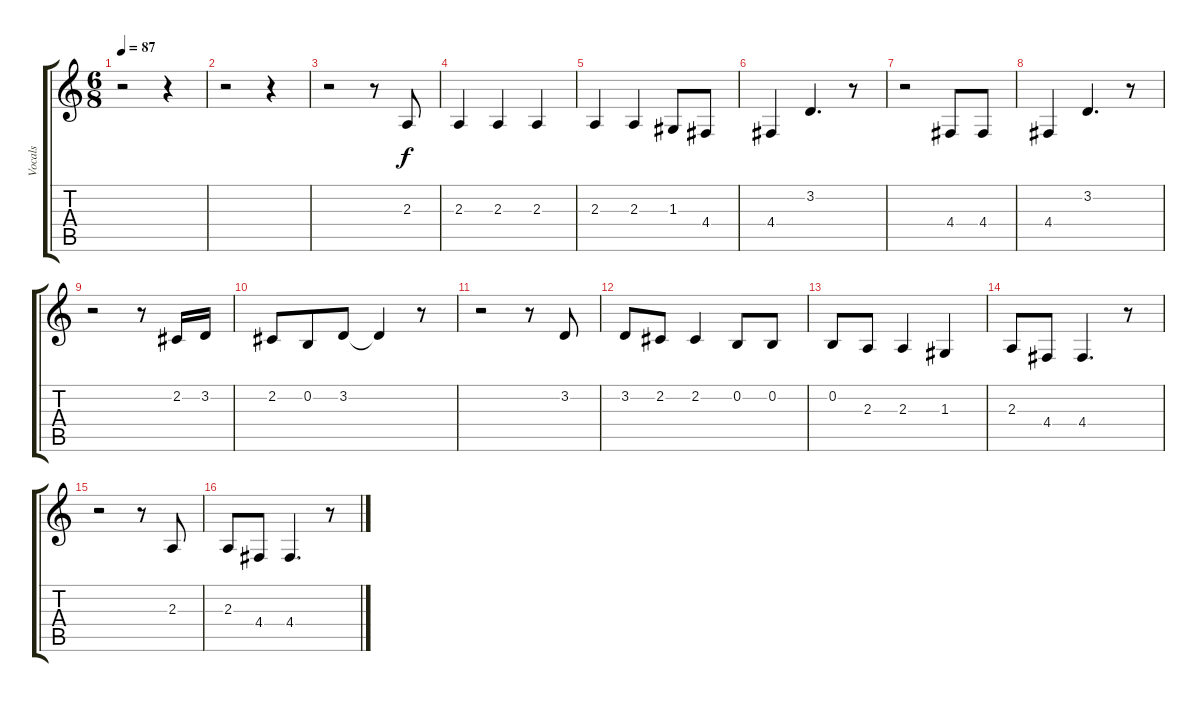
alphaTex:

\track ("Vocals" "Vocals") {instrument drawbarorgan}
\staff {score tabs}
\tuning (E4 B3 G3 D3 A2 E2) {hide}
\ts (6 8)
\tempo 87
\clef g2
\ks c
r.2{dy f} r.4 |
r.2 r.4 |
r.2 r.8 2.3.8 |
2.3.4 2.3.4 2.3.4 |
2.3.4 2.3.4 1.3.8 4.4.8 |
4.4.4 3.2.4{d} r.8 |
r.2 4.4.8 4.4.8 |
4.4.4 3.2.4{d} r.8 |
r.2 r.8 2.2.16 3.2.16 |
2.2.8 0.2.8 3.2.8 3.2{t}.4 r.8 |
r.2 r.8 3.2.8 |
3.2.8 2.2.8 2.2.4 0.2.8 0.2.8 |
0.2.8 2.3.8 2.3.4 1.3.4 |
2.3.8 4.4.8 4.4.4{d} r.8 |
r.2 r.8 2.3.8 |
2.3.8 4.4.8 4.4.4{d} r.8
